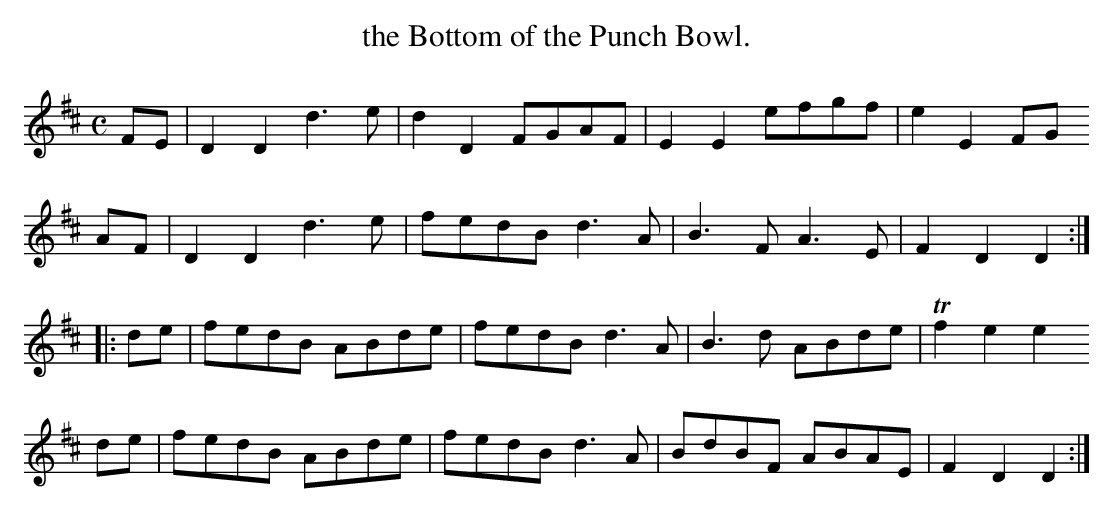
X:1
T:the Bottom of the Punch Bowl.
M:C
L:1/8
K:D
FE|D2D2 d3 e|d2D2 FGAF|E2E2 efgf| e2E2 FG
AF|D2D2 d3 e|fedB d3 A|B3 F A3 E| F2D2 D2::
de|fedB ABde|fedB d3 A|B3 d ABde|Tf2e2 e2
de|fedB ABde|fedB d3 A|BdBF ABAE| F2D2 D2:|
